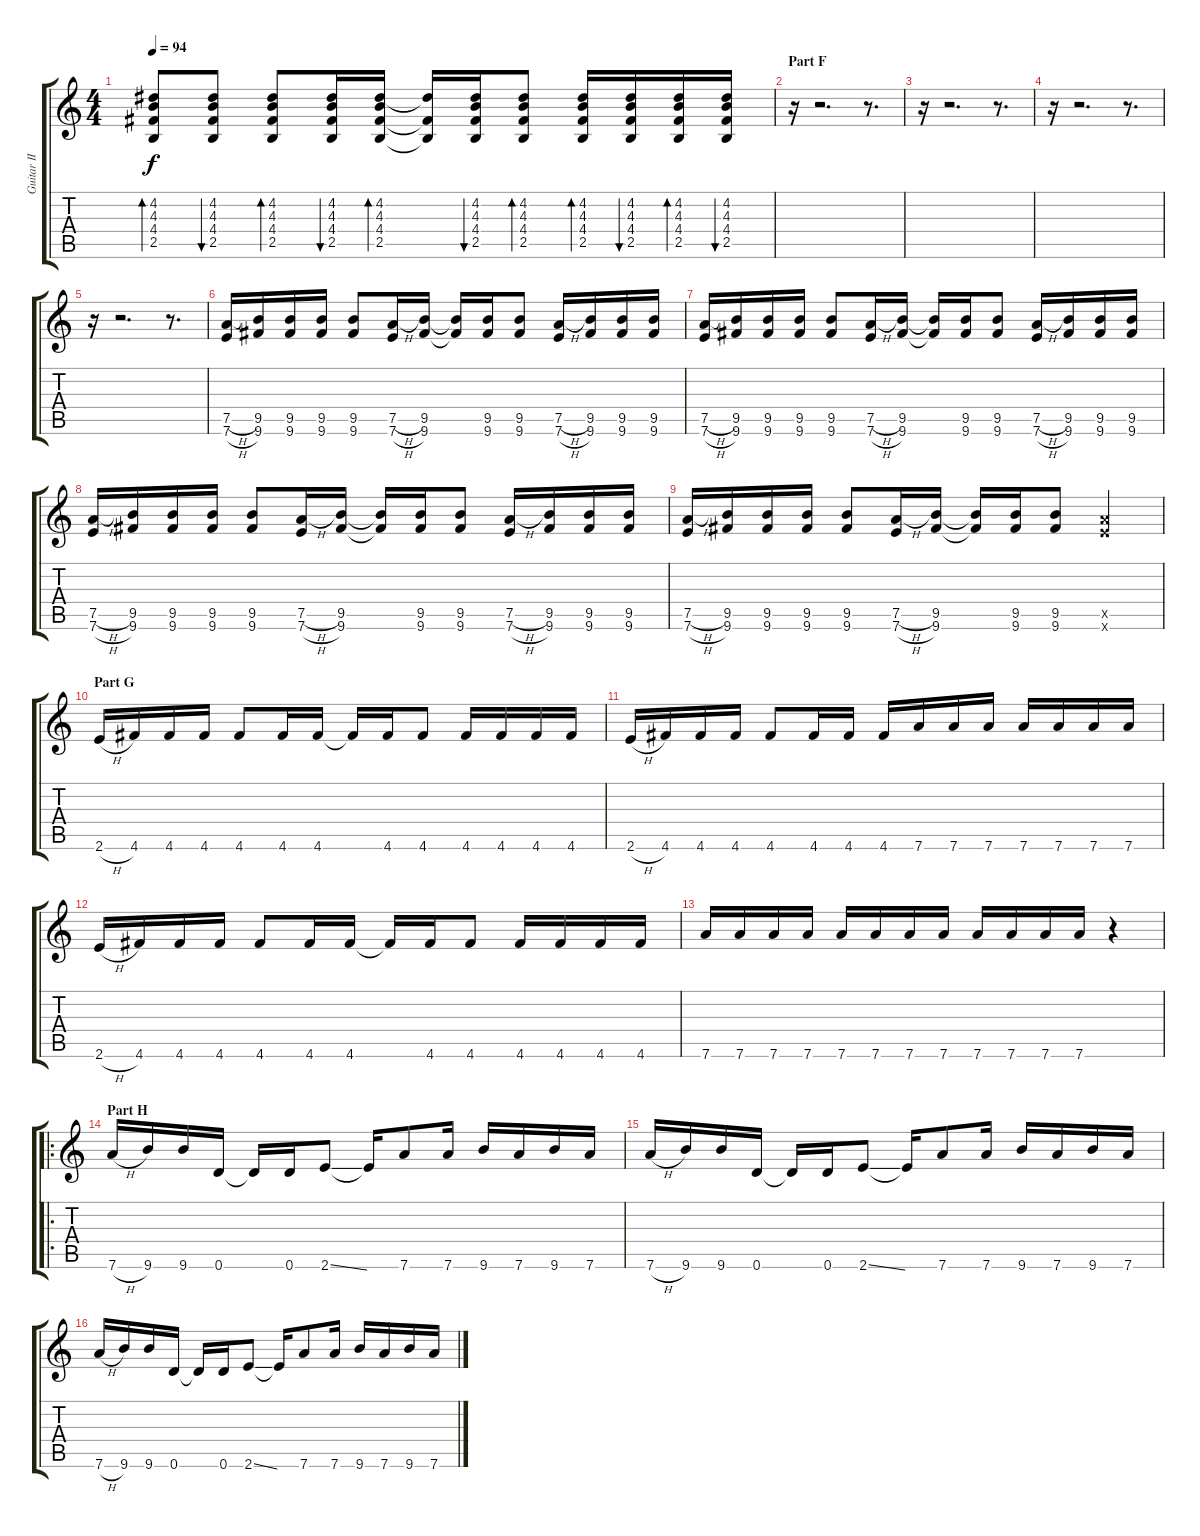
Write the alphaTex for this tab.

\track ("Guitar II" "Guitar II") {instrument distortionguitar}
\staff {score tabs}
\tuning (E4 B3 G3 D3 A2 D3) {hide}
\ts (4 4)
\tempo 94
\clef g2
\ks c
(4.2 4.3 4.4 2.5).8{bd 60 dy f} (4.2 4.3 4.4 2.5).8{bu 60} (4.2 4.3 4.4 2.5).8{bd 60} (4.2 4.3 4.4 2.5).16{bu 60} (4.2 4.3 4.4 2.5).16{bd 60} (4.2{t} 4.4{t} 2.5{t}).16 (4.2 4.3 4.4 2.5).16{bu 60} (4.2 4.3 4.4 2.5).8{bd 60} (4.2 4.3 4.4 2.5).16{bd 60} (4.2 4.3 4.4 2.5).16{bu 60} (4.2 4.3 4.4 2.5).16{bd 60} (4.2 4.3 4.4 2.5).16{bu 60} |
\section ("" "Part F")
r.16 r.2{d} r.8{d} |
r.16 r.2{d} r.8{d} |
r.16 r.2{d} r.8{d} |
r.16 r.2{d} r.8{d} |
(7.5{h} 7.6{h}).16 (9.5 9.6).16 (9.5 9.6).16 (9.5 9.6).16 (9.5 9.6).8 (7.5{h} 7.6{h}).16 (9.5 9.6).16 (9.5{t} 9.6{t}).16 (9.5 9.6).16 (9.5 9.6).8 (7.5{h} 7.6{h}).16 (9.5 9.6).16 (9.5 9.6).16 (9.5 9.6).16 |
(7.5{h} 7.6{h}).16 (9.5 9.6).16 (9.5 9.6).16 (9.5 9.6).16 (9.5 9.6).8 (7.5{h} 7.6{h}).16 (9.5 9.6).16 (9.5{t} 9.6{t}).16 (9.5 9.6).16 (9.5 9.6).8 (7.5{h} 7.6{h}).16 (9.5 9.6).16 (9.5 9.6).16 (9.5 9.6).16 |
(7.5{h} 7.6{h}).16 (9.5 9.6).16 (9.5 9.6).16 (9.5 9.6).16 (9.5 9.6).8 (7.5{h} 7.6{h}).16 (9.5 9.6).16 (9.5{t} 9.6{t}).16 (9.5 9.6).16 (9.5 9.6).8 (7.5{h} 7.6{h}).16 (9.5 9.6).16 (9.5 9.6).16 (9.5 9.6).16 |
(7.5{h} 7.6{h}).16 (9.5 9.6).16 (9.5 9.6).16 (9.5 9.6).16 (9.5 9.6).8 (7.5{h} 7.6{h}).16 (9.5 9.6).16 (9.5{t} 9.6{t}).16 (9.5 9.6).16 (9.5 9.6).8 (7.5{x} 7.6{x}).4 |
\section ("" "Part G")
2.6{h}.16 4.6.16 4.6.16 4.6.16 4.6.8 4.6.16 4.6.16 4.6{t}.16 4.6.16 4.6.8 4.6.16 4.6.16 4.6.16 4.6.16 |
2.6{h}.16 4.6.16 4.6.16 4.6.16 4.6.8 4.6.16 4.6.16 4.6.16 7.6.16 7.6.16 7.6.16 7.6.16 7.6.16 7.6.16 7.6.16 |
2.6{h}.16 4.6.16 4.6.16 4.6.16 4.6.8 4.6.16 4.6.16 4.6{t}.16 4.6.16 4.6.8 4.6.16 4.6.16 4.6.16 4.6.16 |
7.6.16 7.6.16 7.6.16 7.6.16 7.6.16 7.6.16 7.6.16 7.6.16 7.6.16 7.6.16 7.6.16 7.6.16 r.4 |
\ro
\section ("" "Part H")
7.6{h}.16 9.6.16 9.6.16 0.6.16 0.6{t}.16 0.6.16 2.6{ss}.8 2.6{t}.16 7.6.8 7.6.16 9.6.16 7.6.16 9.6.16 7.6.16 |
7.6{h}.16 9.6.16 9.6.16 0.6.16 0.6{t}.16 0.6.16 2.6{ss}.8 2.6{t}.16 7.6.8 7.6.16 9.6.16 7.6.16 9.6.16 7.6.16 |
7.6{h}.16 9.6.16 9.6.16 0.6.16 0.6{t}.16 0.6.16 2.6{ss}.8 2.6{t}.16 7.6.8 7.6.16 9.6.16 7.6.16 9.6.16 7.6.16
